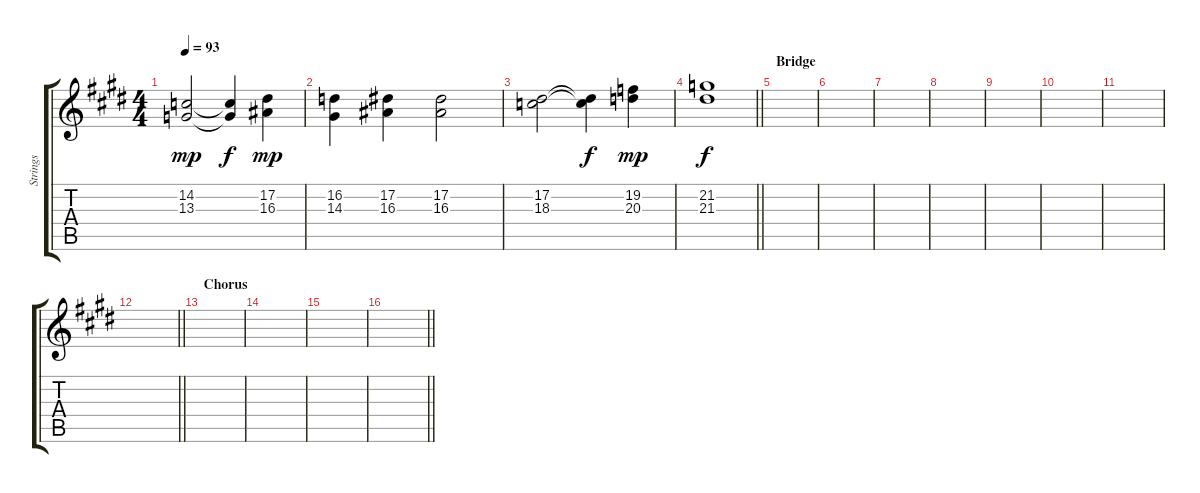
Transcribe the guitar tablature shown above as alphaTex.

\track ("Strings" "Strings") {instrument stringensemble1}
\staff {score tabs}
\tuning (Eb4 Bb3 Gb3 Db3 Ab2 Eb2) {hide}
\ts (4 4)
\tempo 93
\clef g2
\ks c#minor
(14.2 13.3).2{dy mp} (14.2{t} 13.3{t}).4{dy f} (17.2 16.3).4{dy mp} |
(16.2 14.3).4 (17.2 16.3).4 (17.2 16.3).2 |
(17.2 18.3).2 (17.2{t} 18.3{t}).4{dy f} (19.2 20.3).4{dy mp} |
\barLineRight lightlight
(21.2 21.3).1{dy f} |
\section ("" "Bridge")
|
|
|
|
|
|
|
\barLineRight lightlight
|
\section ("" "Chorus")
|
|
|
\barLineRight lightlight
